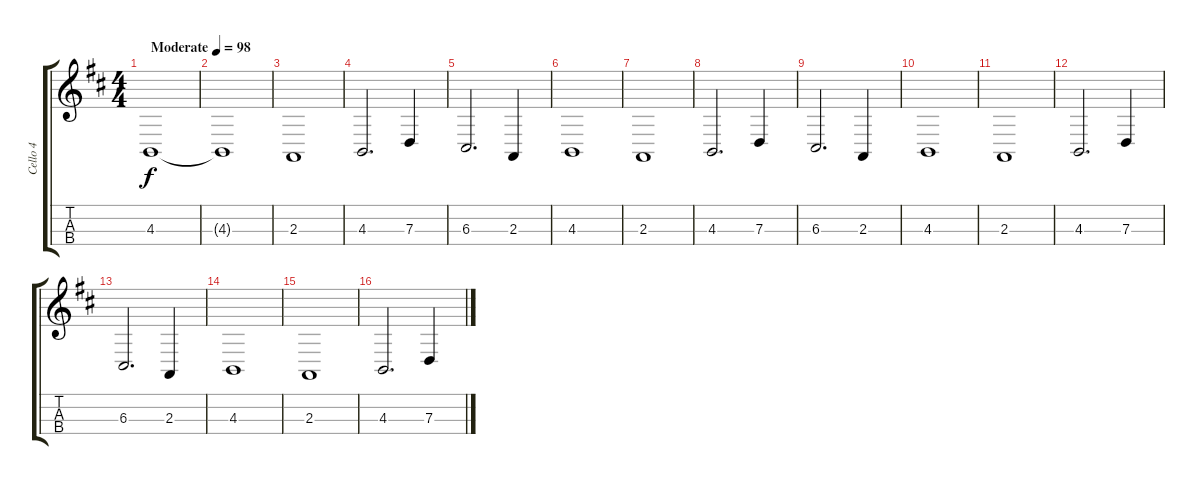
\track ("Cello 4 " "Cello 4 ") {instrument cello}
\staff {score tabs}
\tuning (A3 D3 G2 C2) {hide}
\ts (4 4)
\tempo (98 "Moderate")
\clef g2
\ks d
4.3.1{dy f instrument cello} |
4.3{t}.1 |
2.3.1 |
4.3.2{d} 7.3.4 |
6.3.2{d} 2.3.4 |
4.3.1 |
2.3.1 |
4.3.2{d} 7.3.4 |
6.3.2{d} 2.3.4 |
4.3.1 |
2.3.1 |
4.3.2{d} 7.3.4 |
6.3.2{d} 2.3.4 |
4.3.1 |
2.3.1 |
4.3.2{d} 7.3.4
